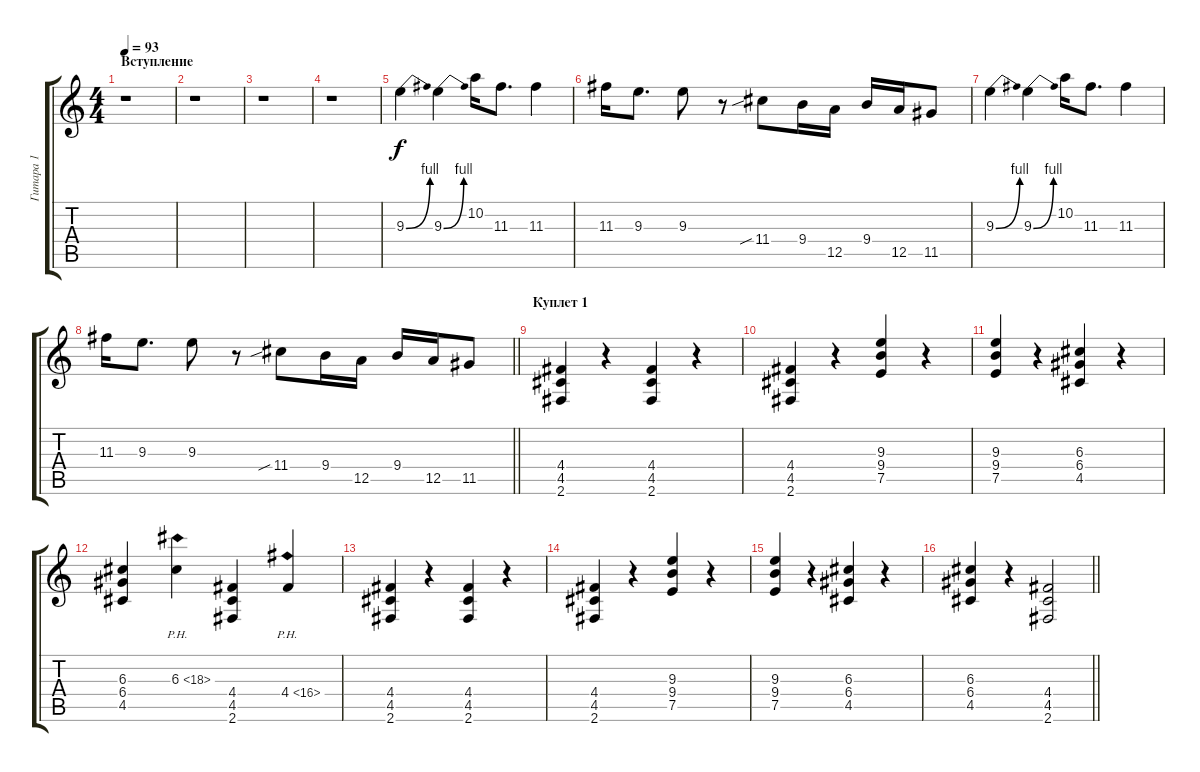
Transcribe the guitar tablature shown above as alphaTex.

\track ("Гитара 1" "Гитара 1") {instrument overdrivenguitar}
\staff {score tabs}
\tuning (E4 B3 G3 D3 A2 E2) {hide}
\ts (4 4)
\section ("" "Вступление")
\tempo 93
\clef g2
\ks c
r.1{dy f instrument overdrivenguitar} |
r.1 |
r.1 |
r.1 |
9.3{be (bend 0 0 60 4)}.4 9.3{be (bend 0 0 60 4)}.4 10.2.16 11.3.8{d} 11.3.4 |
11.3.16 9.3.8{d} 9.3.8 r.8 11.4{sib}.8 9.4.16 12.5.16 9.4.16 12.5.16 11.5.8 |
9.3{be (bend 0 0 60 4)}.4 9.3{be (bend 0 0 60 4)}.4 10.2.16 11.3.8{d} 11.3.4 |
\barLineRight lightlight
11.3.16 9.3.8{d} 9.3.8 r.8 11.4{sib}.8 9.4.16 12.5.16 9.4.16 12.5.16 11.5.8 |
\section ("" "Куплет 1")
(4.4 4.5 2.6).4 r.4 (4.4 4.5 2.6).4 r.4 |
(4.4 4.5 2.6).4 r.4 (9.3 9.4 7.5).4 r.4 |
(9.3 9.4 7.5).4 r.4 (6.3 6.4 4.5).4 r.4 |
(6.3 6.4 4.5).4 6.3{ph 12}.4 (4.4 4.5 2.6).4 4.4{ph 12}.4 |
(4.4 4.5 2.6).4 r.4 (4.4 4.5 2.6).4 r.4 |
(4.4 4.5 2.6).4 r.4 (9.3 9.4 7.5).4 r.4 |
(9.3 9.4 7.5).4 r.4 (6.3 6.4 4.5).4 r.4 |
\barLineRight lightlight
(6.3 6.4 4.5).4 r.4 (4.4 4.5 2.6).2
